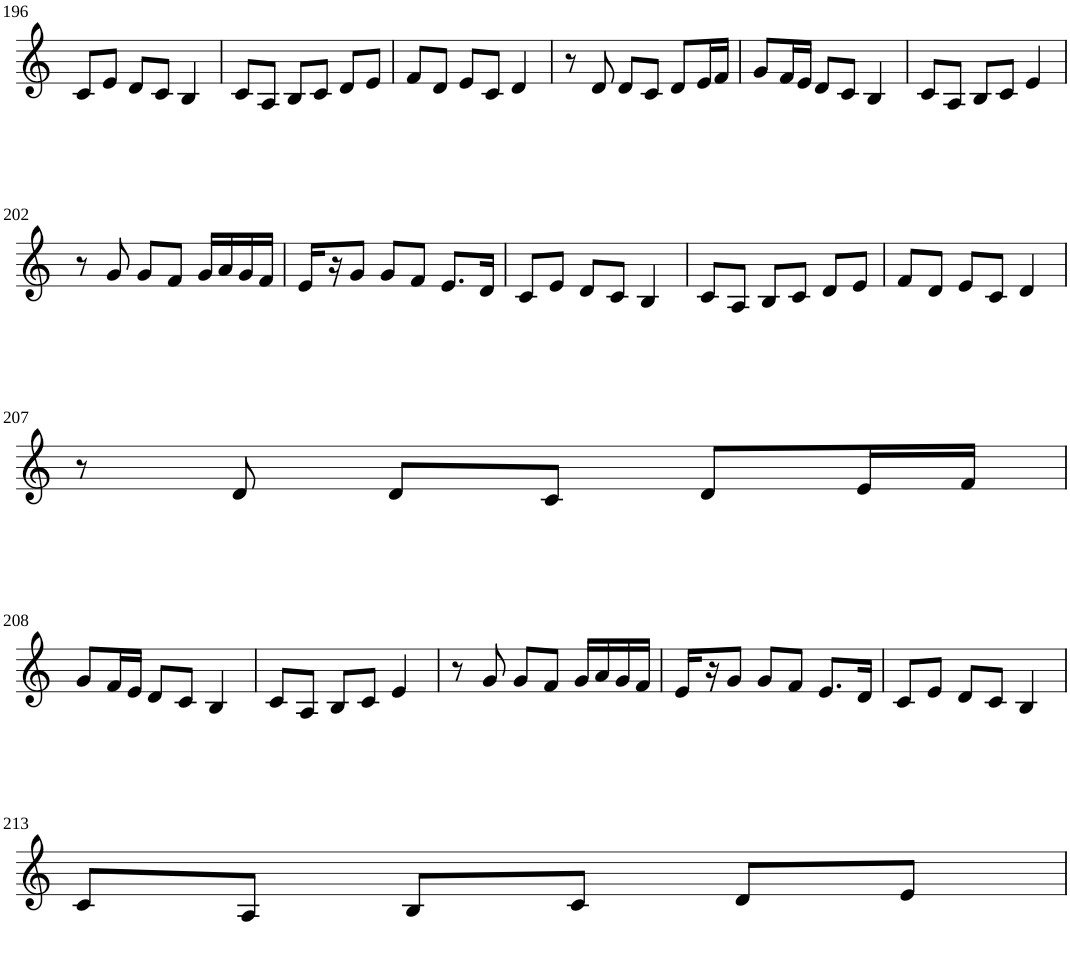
**kern
*part1
*staff1
*I"Violin
!!LO:PB:g=z
*clefG2
*k[]
*M3/4
=196
8c/L
8e/J
8d/L
8c/J
4B/
=197
8c/L
8A/J
8B/L
8c/J
8d/L
8e/J
=198
8f/L
8d/J
8e/L
8c/J
4d/
=199
8r
8d/
8d/L
8c/J
8d/L
16e/L
16f/JJ
=200
8g/L
16f/L
16e/JJ
8d/L
8c/J
4B/
=201
8c/L
8A/J
8B/L
8c/J
4e/
!!LO:LB:g=z
=202
8r
8g/
8g/L
8f/J
16g/LL
16a/
16g/
16f/JJ
=203
16e/LL
16r
8g/J
8g/L
8f/J
8.e/L
16d/Jk
=204
8c/L
8e/J
8d/L
8c/J
4B/
=205
8c/L
8A/J
8B/L
8c/J
8d/L
8e/J
=206
8f/L
8d/J
8e/L
8c/J
4d/
!!LO:LB:g=z
=207
8r
8d/
8d/L
8c/J
8d/L
16e/L
16f/JJ
!!LO:LB:g=z
=208
8g/L
16f/L
16e/JJ
8d/L
8c/J
4B/
=209
8c/L
8A/J
8B/L
8c/J
4e/
=210
8r
8g/
8g/L
8f/J
16g/LL
16a/
16g/
16f/JJ
=211
16e/LL
16r
8g/J
8g/L
8f/J
8.e/L
16d/Jk
=212
8c/L
8e/J
8d/L
8c/J
4B/
!!LO:LB:g=z
=213
8c/L
8A/J
8B/L
8c/J
8d/L
8e/J
=
*-
